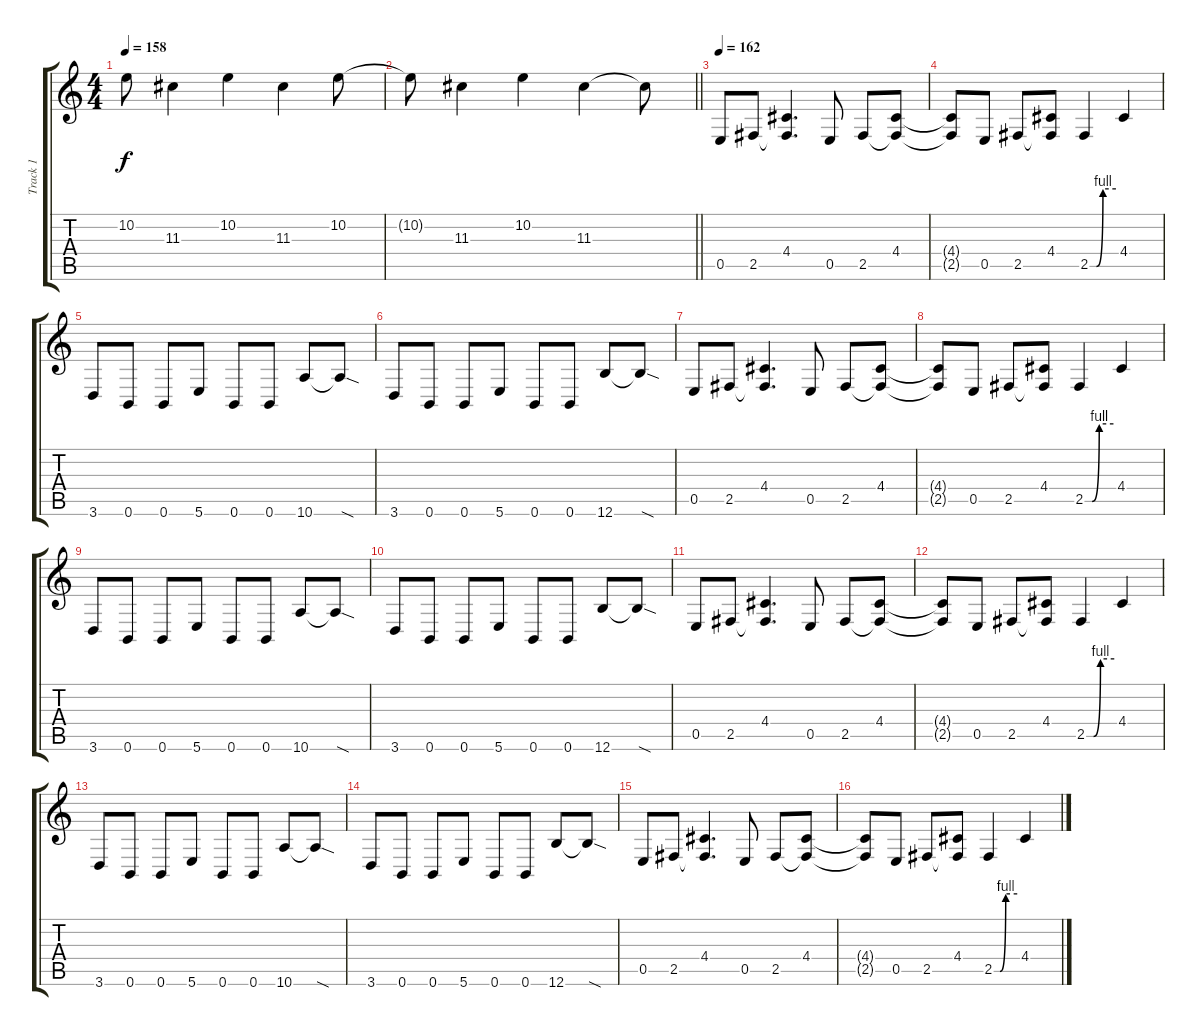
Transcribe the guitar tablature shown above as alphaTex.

\track ("Track 1" "Track 1") {instrument distortionguitar}
\staff {score tabs}
\tuning (B3 Gb3 D3 A2 E2 B1) {hide}
\ts (4 4)
\tempo 158
\clef g2
\ks c
10.2{t}.8{dy f} 11.3.4 10.2.4 11.3.4 10.2.8 |
\barLineRight lightlight
10.2{t}.8 11.3.4 10.2.4 11.3.4 11.3{t}.8 |
\section ("" "")
\tempo 162
0.5.8 2.5.8 (4.4 2.5{t}).4{d} 0.5.8 2.5.8 (4.4 2.5{t}).8 |
(4.4{t} 2.5{t}).8 0.5.8 2.5.8 (4.4 2.5{t}).8 2.5{be (custom 0 0 15 0 30 4 60 4)}.4 4.4.4 |
3.6.8 0.6.8 0.6.8 5.6.8 0.6.8 0.6.8 10.6.8 10.6{sod t}.8 |
3.6.8 0.6.8 0.6.8 5.6.8 0.6.8 0.6.8 12.6.8 12.6{sod t}.8 |
0.5.8 2.5.8 (4.4 2.5{t}).4{d} 0.5.8 2.5.8 (4.4 2.5{t}).8 |
(4.4{t} 2.5{t}).8 0.5.8 2.5.8 (4.4 2.5{t}).8 2.5{be (custom 0 0 15 0 30 4 60 4)}.4 4.4.4 |
3.6.8 0.6.8 0.6.8 5.6.8 0.6.8 0.6.8 10.6.8 10.6{sod t}.8 |
3.6.8 0.6.8 0.6.8 5.6.8 0.6.8 0.6.8 12.6.8 12.6{sod t}.8 |
0.5.8 2.5.8 (4.4 2.5{t}).4{d} 0.5.8 2.5.8 (4.4 2.5{t}).8 |
(4.4{t} 2.5{t}).8 0.5.8 2.5.8 (4.4 2.5{t}).8 2.5{be (custom 0 0 15 0 30 4 60 4)}.4 4.4.4 |
3.6.8 0.6.8 0.6.8 5.6.8 0.6.8 0.6.8 10.6.8 10.6{sod t}.8 |
3.6.8 0.6.8 0.6.8 5.6.8 0.6.8 0.6.8 12.6.8 12.6{sod t}.8 |
0.5.8 2.5.8 (4.4 2.5{t}).4{d} 0.5.8 2.5.8 (4.4 2.5{t}).8 |
(4.4{t} 2.5{t}).8 0.5.8 2.5.8 (4.4 2.5{t}).8 2.5{be (custom 0 0 15 0 30 4 60 4)}.4 4.4.4
